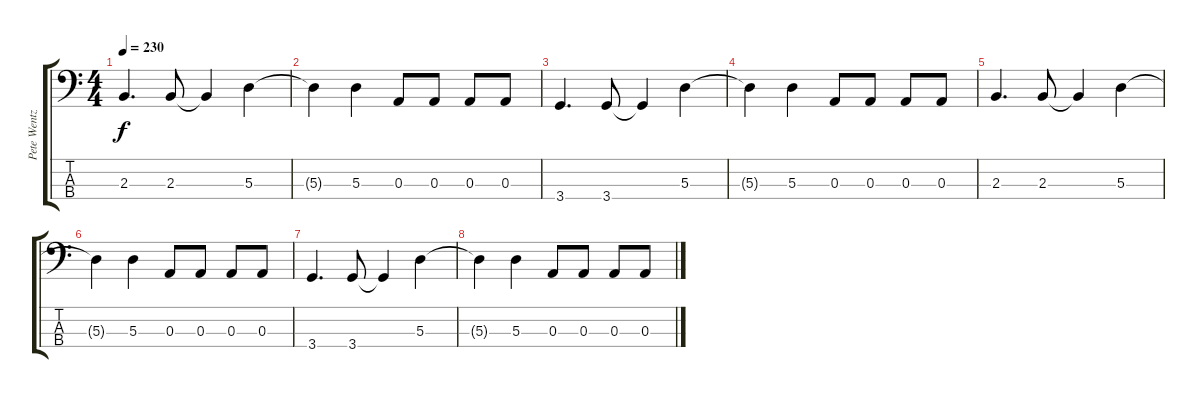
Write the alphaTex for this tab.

\track ("Pete Wentz" "Pete Wentz") {instrument electricbasspick}
\staff {score tabs}
\tuning (G2 D2 A1 E1) {hide}
\ts (4 4)
\tempo 230
\clef f4
\ks c
2.3.4{d dy f} 2.3.8 2.3{t}.4 5.3.4 |
5.3{t}.4 5.3.4 0.3.8 0.3.8 0.3.8 0.3.8 |
3.4.4{d} 3.4.8 3.4{t}.4 5.3.4 |
5.3{t}.4 5.3.4 0.3.8 0.3.8 0.3.8 0.3.8 |
2.3.4{d} 2.3.8 2.3{t}.4 5.3.4 |
5.3{t}.4 5.3.4 0.3.8 0.3.8 0.3.8 0.3.8 |
3.4.4{d} 3.4.8 3.4{t}.4 5.3.4 |
5.3{t}.4 5.3.4 0.3.8 0.3.8 0.3.8 0.3.8
